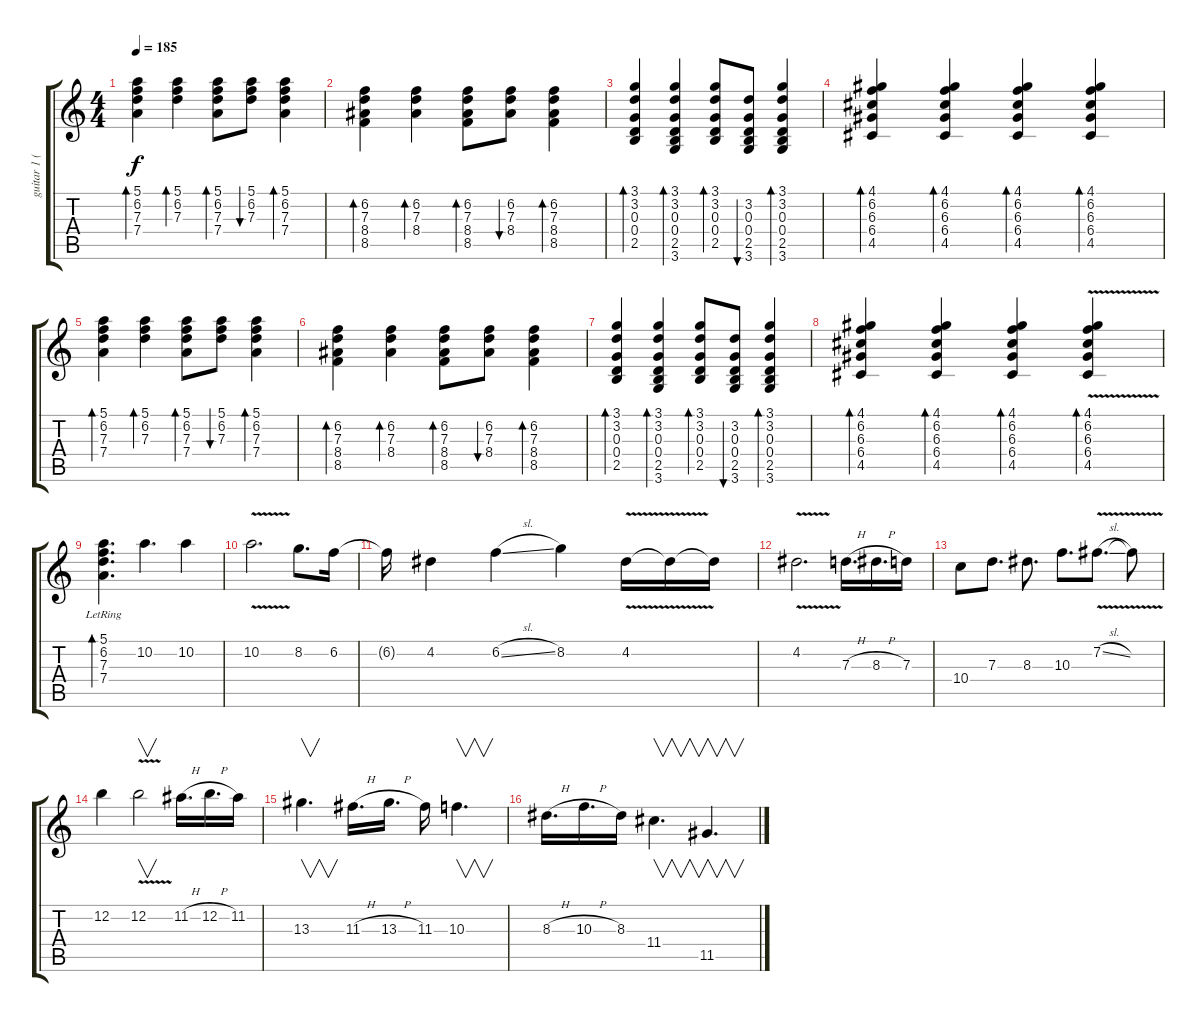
\track ("guitar 1 (akustik)" "guitar 1 (") {instrument acousticguitarsteel}
\staff {score tabs}
\tuning (E4 B3 G3 D3 A2 E2) {hide}
\ts (4 4)
\tempo 185
\clef g2
\ks c
(5.1 6.2 7.3 7.4).4{bd 60 dy f} (5.1 6.2 7.3).4{bd 60} (5.1 6.2 7.3 7.4).8{bd 60} (5.1 6.2 7.3).8{bu 60} (5.1 6.2 7.3 7.4).4{bd 60} |
(6.2 7.3 8.4 8.5).4{bd 60} (6.2 7.3 8.4).4{bd 60} (6.2 7.3 8.4 8.5).8{bd 60} (6.2 7.3 8.4).8{bu 60} (6.2 7.3 8.4 8.5).4{bd 60} |
(3.1 3.2 0.3 0.4 2.5).4{bd 60} (3.1 3.2 0.3 0.4 2.5 3.6).4{bd 60} (3.1 3.2 0.3 0.4 2.5).8{bd 60} (3.2 0.3 0.4 2.5 3.6).8{bu 60} (3.1 3.2 0.3 0.4 2.5 3.6).4{bd 60} |
(4.1 6.2 6.3 6.4 4.5).4{bd 60} (4.1 6.2 6.3 6.4 4.5).4{bd 60} (4.1 6.2 6.3 6.4 4.5).4{bd 60} (4.1 6.2 6.3 6.4 4.5).4{bd 60} |
(5.1 6.2 7.3 7.4).4{bd 60} (5.1 6.2 7.3).4{bd 60} (5.1 6.2 7.3 7.4).8{bd 60} (5.1 6.2 7.3).8{bu 60} (5.1 6.2 7.3 7.4).4{bd 60} |
(6.2 7.3 8.4 8.5).4{bd 60} (6.2 7.3 8.4).4{bd 60} (6.2 7.3 8.4 8.5).8{bd 60} (6.2 7.3 8.4).8{bu 60} (6.2 7.3 8.4 8.5).4{bd 60} |
(3.1 3.2 0.3 0.4 2.5).4{bd 60} (3.1 3.2 0.3 0.4 2.5 3.6).4{bd 60} (3.1 3.2 0.3 0.4 2.5).8{bd 60} (3.2 0.3 0.4 2.5 3.6).8{bu 60} (3.1 3.2 0.3 0.4 2.5 3.6).4{bd 60} |
(4.1 6.2 6.3 6.4 4.5).4{bd 60} (4.1 6.2 6.3 6.4 4.5).4{bd 60} (4.1 6.2 6.3 6.4 4.5).4{bd 60} (4.1 6.2 6.3{v} 6.4 4.5).4{bd 60} |
(5.1{lr} 6.2{lr} 7.3{lr} 7.4{lr}).4{d bd 60 volume 16 instrument acousticguitarsteel} 10.2.4{d} 10.2.4 |
10.2{v}.2{d} 8.2.8{d} 6.2.16 |
6.2{t}.16 4.2.4 6.2{sl}.4 8.2.4 4.2{v}.16 4.2{t}.16 4.2{t}.16 |
4.2{v}.2{d} 7.3{h}.16{d} 8.3{h}.16{d} 7.3.16 |
10.4.8 7.3.8{d} 8.3.8{d} 10.3.8{d} 7.2{v sl}.8{d} 7.2{t}.8 |
12.2.4 12.2{v}.2{v} 11.2{h}.16{d} 12.2{h}.16{d} 11.2.16 |
13.3.4{v d} 11.3{h}.16{d} 13.3{h}.16{d} 11.3.16 10.3.4{v d} |
8.3{h}.16{d} 10.3{h}.16{d} 8.3.16 11.4.4{v d} 11.5.4{v d}
